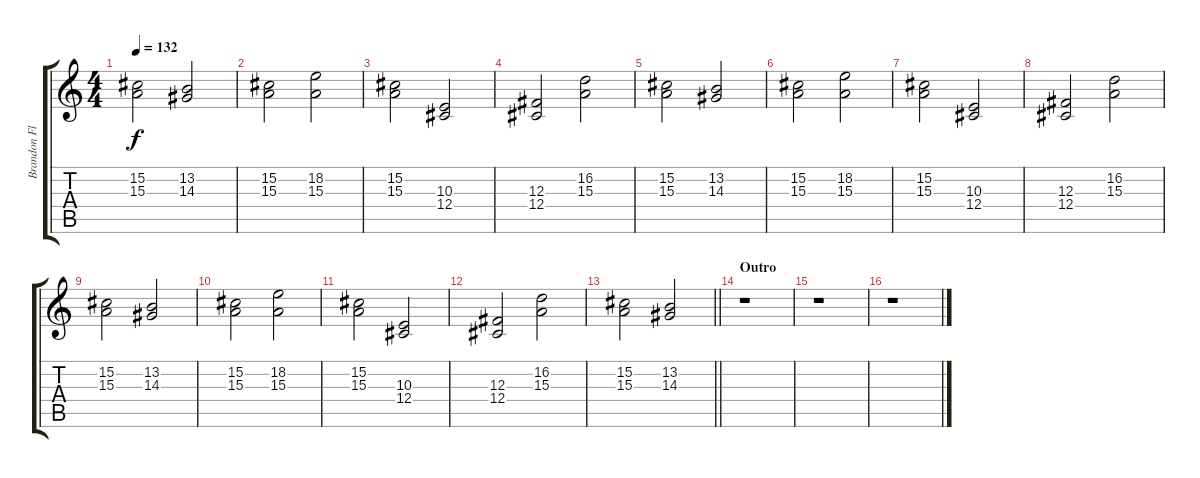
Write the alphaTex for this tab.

\track ("Brandon Flowers' keyboard" "Brandon Fl") {instrument stringensemble1}
\staff {score tabs}
\tuning (Eb4 Bb3 Gb3 Db3 Ab2 Db2) {hide}
\ts (4 4)
\tempo 132
\clef g2
\ks c
(15.2 15.3).2{dy f} (13.2 14.3).2 |
(15.2 15.3).2 (18.2 15.3).2 |
(15.2 15.3).2 (10.3 12.4).2 |
(12.3 12.4).2 (16.2 15.3).2 |
(15.2 15.3).2 (13.2 14.3).2 |
(15.2 15.3).2 (18.2 15.3).2 |
(15.2 15.3).2 (10.3 12.4).2 |
(12.3 12.4).2 (16.2 15.3).2 |
(15.2 15.3).2 (13.2 14.3).2 |
(15.2 15.3).2 (18.2 15.3).2 |
(15.2 15.3).2 (10.3 12.4).2 |
(12.3 12.4).2 (16.2 15.3).2 |
\barLineRight lightlight
(15.2 15.3).2 (13.2 14.3).2 |
\section ("" "Outro")
r.1 |
r.1 |
r.1
